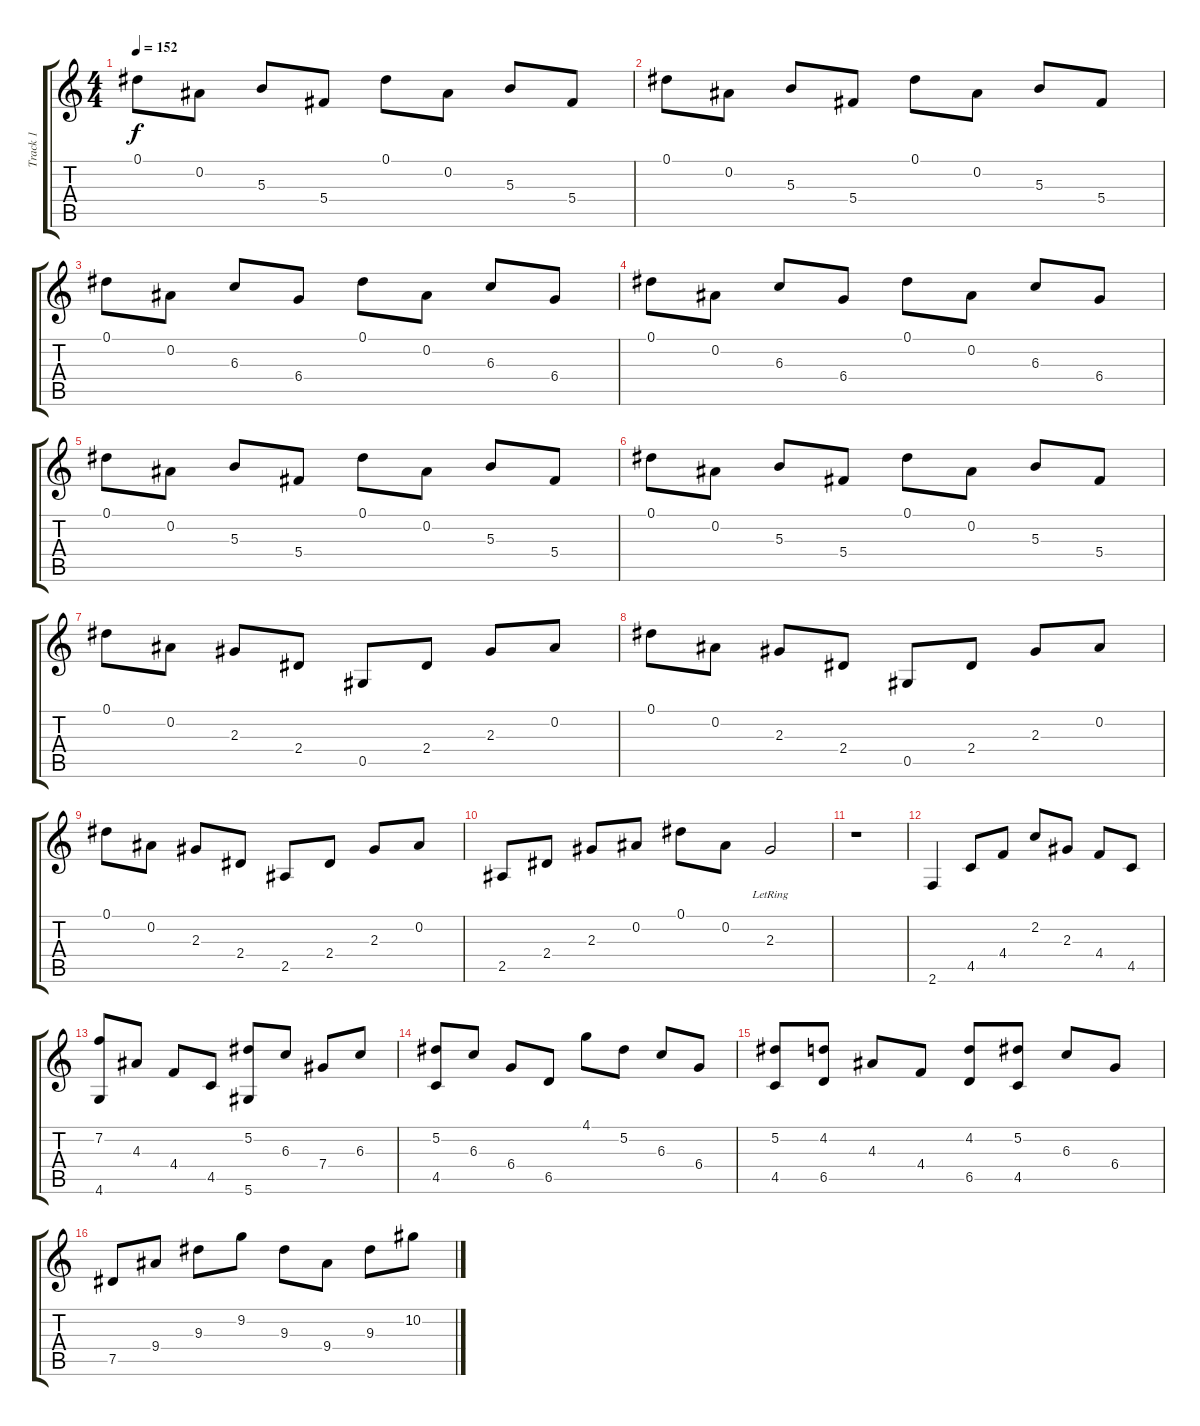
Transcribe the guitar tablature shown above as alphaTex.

\track ("Track 1" "Track 1") {instrument electricguitarclean}
\staff {score tabs}
\tuning (Eb4 Bb3 Gb3 Db3 Ab2 Eb2) {hide}
\ts (4 4)
\tempo 152
\clef g2
\ks c
0.1.8{dy f volume 8} 0.2.8 5.3.8 5.4.8 0.1.8{volume 10} 0.2.8 5.3.8 5.4.8 |
0.1.8{volume 13} 0.2.8 5.3.8 5.4.8 0.1.8{volume 13} 0.2.8 5.3.8 5.4.8 |
0.1.8{volume 16} 0.2.8 6.3.8 6.4.8 0.1.8{volume 16} 0.2.8 6.3.8 6.4.8 |
0.1.8 0.2.8 6.3.8 6.4.8 0.1.8 0.2.8 6.3.8 6.4.8 |
0.1.8 0.2.8 5.3.8 5.4.8 0.1.8 0.2.8 5.3.8 5.4.8 |
0.1.8 0.2.8 5.3.8 5.4.8 0.1.8 0.2.8 5.3.8 5.4.8 |
0.1.8 0.2.8 2.3.8 2.4.8 0.5.8 2.4.8 2.3.8 0.2.8 |
0.1.8 0.2.8 2.3.8 2.4.8 0.5.8 2.4.8 2.3.8 0.2.8 |
0.1.8 0.2.8 2.3.8 2.4.8 2.5.8 2.4.8 2.3.8 0.2.8 |
2.5.8 2.4.8 2.3.8 0.2.8 0.1.8 0.2.8 2.3{lr}.2 |
r.1 |
2.6.4 4.5.8 4.4.8 2.2.8 2.3.8 4.4.8 4.5.8 |
(7.2 4.6).8 4.3.8 4.4.8 4.5.8 (5.2 5.6).8 6.3.8 7.4.8 6.3.8 |
(5.2 4.5).8 6.3.8 6.4.8 6.5.8 4.1.8 5.2.8 6.3.8 6.4.8 |
(5.2 4.5).8 (4.2 6.5).8 4.3.8 4.4.8 (4.2 6.5).8 (5.2 4.5).8 6.3.8 6.4.8 |
7.5.8 9.4.8 9.3.8 9.2.8 9.3.8 9.4.8 9.3.8 10.2.8
